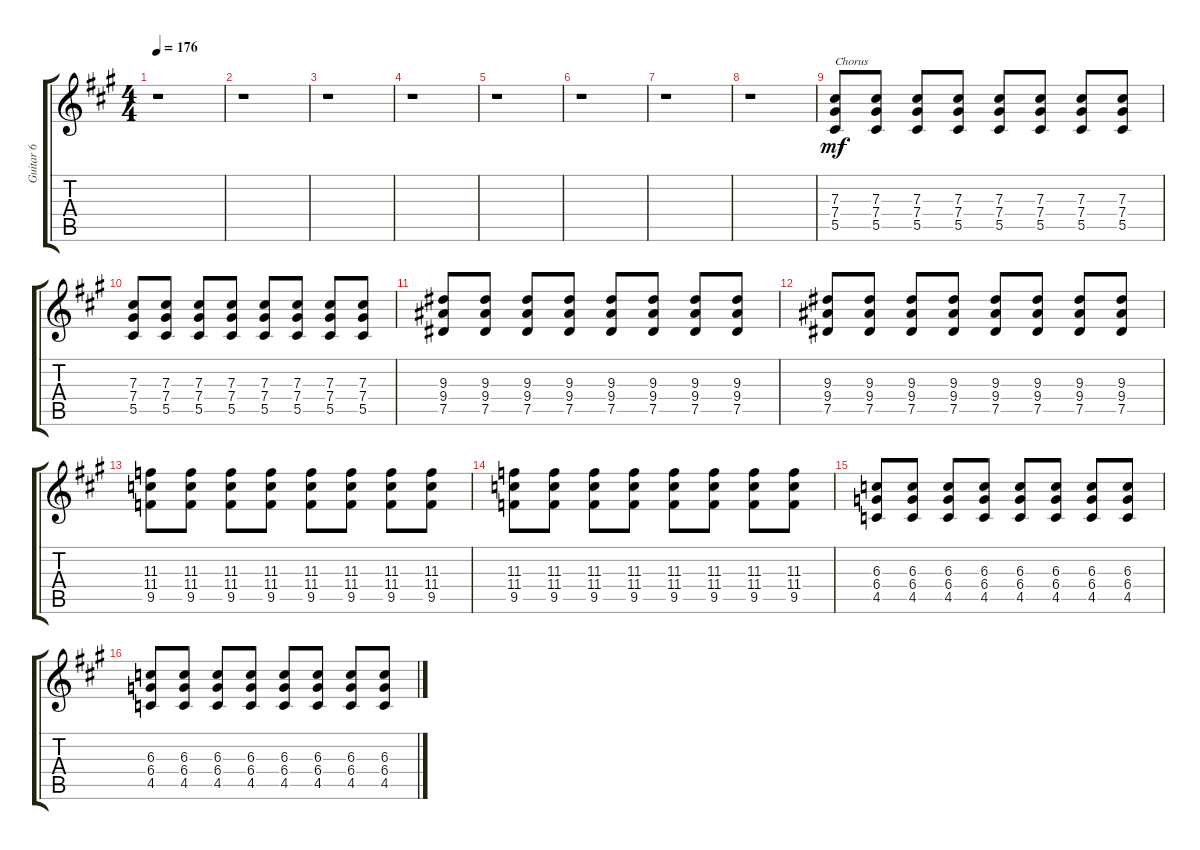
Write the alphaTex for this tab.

\track ("Guitar 6" "Guitar 6") {instrument distortionguitar}
\staff {score tabs}
\tuning (Eb4 Bb3 Gb3 Db3 Ab2 Db2) {hide}
\ts (4 4)
\tempo 176
\clef g2
\ks a
r.1{dy mf} |
r.1 |
r.1 |
r.1 |
r.1 |
r.1 |
r.1 |
r.1 |
(7.3 7.4 5.5).8{txt "Chorus"} (7.3 7.4 5.5).8 (7.3 7.4 5.5).8 (7.3 7.4 5.5).8 (7.3 7.4 5.5).8 (7.3 7.4 5.5).8 (7.3 7.4 5.5).8 (7.3 7.4 5.5).8 |
(7.3 7.4 5.5).8 (7.3 7.4 5.5).8 (7.3 7.4 5.5).8 (7.3 7.4 5.5).8 (7.3 7.4 5.5).8 (7.3 7.4 5.5).8 (7.3 7.4 5.5).8 (7.3 7.4 5.5).8 |
(9.3 9.4 7.5).8 (9.3 9.4 7.5).8 (9.3 9.4 7.5).8 (9.3 9.4 7.5).8 (9.3 9.4 7.5).8 (9.3 9.4 7.5).8 (9.3 9.4 7.5).8 (9.3 9.4 7.5).8 |
(9.3 9.4 7.5).8 (9.3 9.4 7.5).8 (9.3 9.4 7.5).8 (9.3 9.4 7.5).8 (9.3 9.4 7.5).8 (9.3 9.4 7.5).8 (9.3 9.4 7.5).8 (9.3 9.4 7.5).8 |
(11.3 11.4 9.5).8 (11.3 11.4 9.5).8 (11.3 11.4 9.5).8 (11.3 11.4 9.5).8 (11.3 11.4 9.5).8 (11.3 11.4 9.5).8 (11.3 11.4 9.5).8 (11.3 11.4 9.5).8 |
(11.3 11.4 9.5).8 (11.3 11.4 9.5).8 (11.3 11.4 9.5).8 (11.3 11.4 9.5).8 (11.3 11.4 9.5).8 (11.3 11.4 9.5).8 (11.3 11.4 9.5).8 (11.3 11.4 9.5).8 |
(6.3 6.4 4.5).8 (6.3 6.4 4.5).8 (6.3 6.4 4.5).8 (6.3 6.4 4.5).8 (6.3 6.4 4.5).8 (6.3 6.4 4.5).8 (6.3 6.4 4.5).8 (6.3 6.4 4.5).8 |
(6.3 6.4 4.5).8 (6.3 6.4 4.5).8 (6.3 6.4 4.5).8 (6.3 6.4 4.5).8 (6.3 6.4 4.5).8 (6.3 6.4 4.5).8 (6.3 6.4 4.5).8 (6.3 6.4 4.5).8
